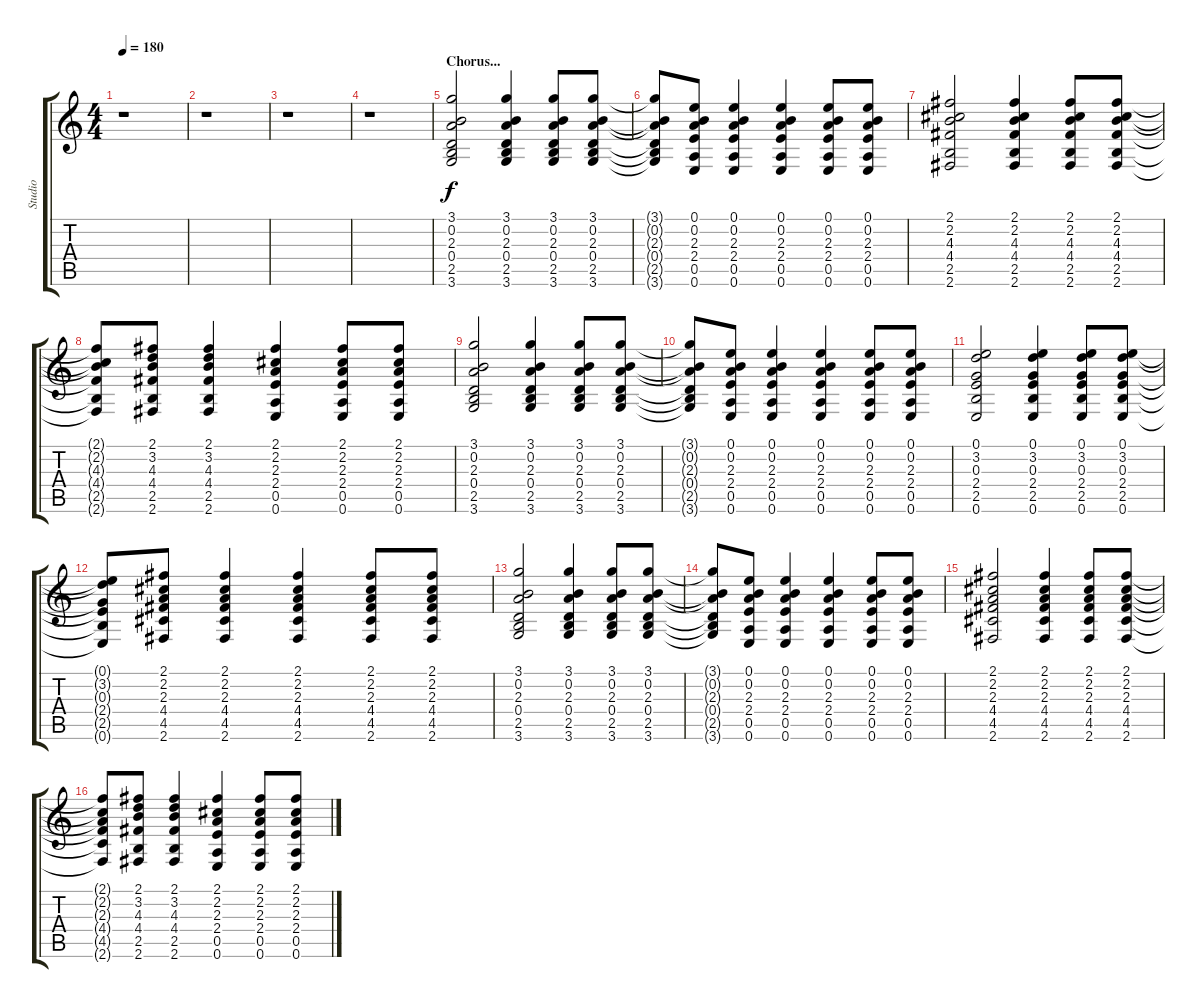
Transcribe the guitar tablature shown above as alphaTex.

\track ("Studio" "Studio") {instrument acousticguitarsteel}
\staff {score tabs}
\tuning (E4 B3 G3 D3 A2 E2) {hide}
\ts (4 4)
\tempo 180
\clef g2
\ks c
r.1{dy f} |
r.1 |
r.1 |
r.1{volume 9 instrument distortionguitar} |
\section ("" "Chorus...")
(3.1 0.2 2.3 0.4 2.5 3.6).2{volume 13 instrument acousticguitarsteel} (3.1 0.2 2.3 0.4 2.5 3.6).4 (3.1 0.2 2.3 0.4 2.5 3.6).8 (3.1 0.2 2.3 0.4 2.5 3.6).8 |
(3.1{t} 0.2{t} 2.3{t} 0.4{t} 2.5{t} 3.6{t}).8 (0.1 0.2 2.3 2.4 0.5 0.6).8 (0.1 0.2 2.3 2.4 0.5 0.6).4 (0.1 0.2 2.3 2.4 0.5 0.6).4 (0.1 0.2 2.3 2.4 0.5 0.6).8 (0.1 0.2 2.3 2.4 0.5 0.6).8 |
(2.1 2.2 4.3 4.4 2.5 2.6).2 (2.1 2.2 4.3 4.4 2.5 2.6).4 (2.1 2.2 4.3 4.4 2.5 2.6).8 (2.1 2.2 4.3 4.4 2.5 2.6).8 |
(2.1{t} 2.2{t} 4.3{t} 4.4{t} 2.5{t} 2.6{t}).8 (2.1 3.2 4.3 4.4 2.5 2.6).8 (2.1 3.2 4.3 4.4 2.5 2.6).4 (2.1 2.2 2.3 2.4 0.5 0.6).4 (2.1 2.2 2.3 2.4 0.5 0.6).8 (2.1 2.2 2.3 2.4 0.5 0.6).8 |
(3.1 0.2 2.3 0.4 2.5 3.6).2 (3.1 0.2 2.3 0.4 2.5 3.6).4 (3.1 0.2 2.3 0.4 2.5 3.6).8 (3.1 0.2 2.3 0.4 2.5 3.6).8 |
(3.1{t} 0.2{t} 2.3{t} 0.4{t} 2.5{t} 3.6{t}).8 (0.1 0.2 2.3 2.4 0.5 0.6).8 (0.1 0.2 2.3 2.4 0.5 0.6).4 (0.1 0.2 2.3 2.4 0.5 0.6).4 (0.1 0.2 2.3 2.4 0.5 0.6).8 (0.1 0.2 2.3 2.4 0.5 0.6).8 |
(0.1 3.2 0.3 2.4 2.5 0.6).2 (0.1 3.2 0.3 2.4 2.5 0.6).4 (0.1 3.2 0.3 2.4 2.5 0.6).8 (0.1 3.2 0.3 2.4 2.5 0.6).8 |
(0.1{t} 3.2{t} 0.3{t} 2.4{t} 2.5{t} 0.6{t}).8 (2.1 2.2 2.3 4.4 4.5 2.6).8 (2.1 2.2 2.3 4.4 4.5 2.6).4 (2.1 2.2 2.3 4.4 4.5 2.6).4 (2.1 2.2 2.3 4.4 4.5 2.6).8 (2.1 2.2 2.3 4.4 4.5 2.6).8 |
(3.1 0.2 2.3 0.4 2.5 3.6).2 (3.1 0.2 2.3 0.4 2.5 3.6).4 (3.1 0.2 2.3 0.4 2.5 3.6).8 (3.1 0.2 2.3 0.4 2.5 3.6).8 |
(3.1{t} 0.2{t} 2.3{t} 0.4{t} 2.5{t} 3.6{t}).8 (0.1 0.2 2.3 2.4 0.5 0.6).8 (0.1 0.2 2.3 2.4 0.5 0.6).4 (0.1 0.2 2.3 2.4 0.5 0.6).4 (0.1 0.2 2.3 2.4 0.5 0.6).8 (0.1 0.2 2.3 2.4 0.5 0.6).8 |
(2.1 2.2 2.3 4.4 4.5 2.6).2 (2.1 2.2 2.3 4.4 4.5 2.6).4 (2.1 2.2 2.3 4.4 4.5 2.6).8 (2.1 2.2 2.3 4.4 4.5 2.6).8 |
(2.1{t} 2.2{t} 2.3{t} 4.4{t} 4.5{t} 2.6{t}).8 (2.1 3.2 4.3 4.4 2.5 2.6).8 (2.1 3.2 4.3 4.4 2.5 2.6).4 (2.1 2.2 2.3 2.4 0.5 0.6).4 (2.1 2.2 2.3 2.4 0.5 0.6).8 (2.1 2.2 2.3 2.4 0.5 0.6).8
